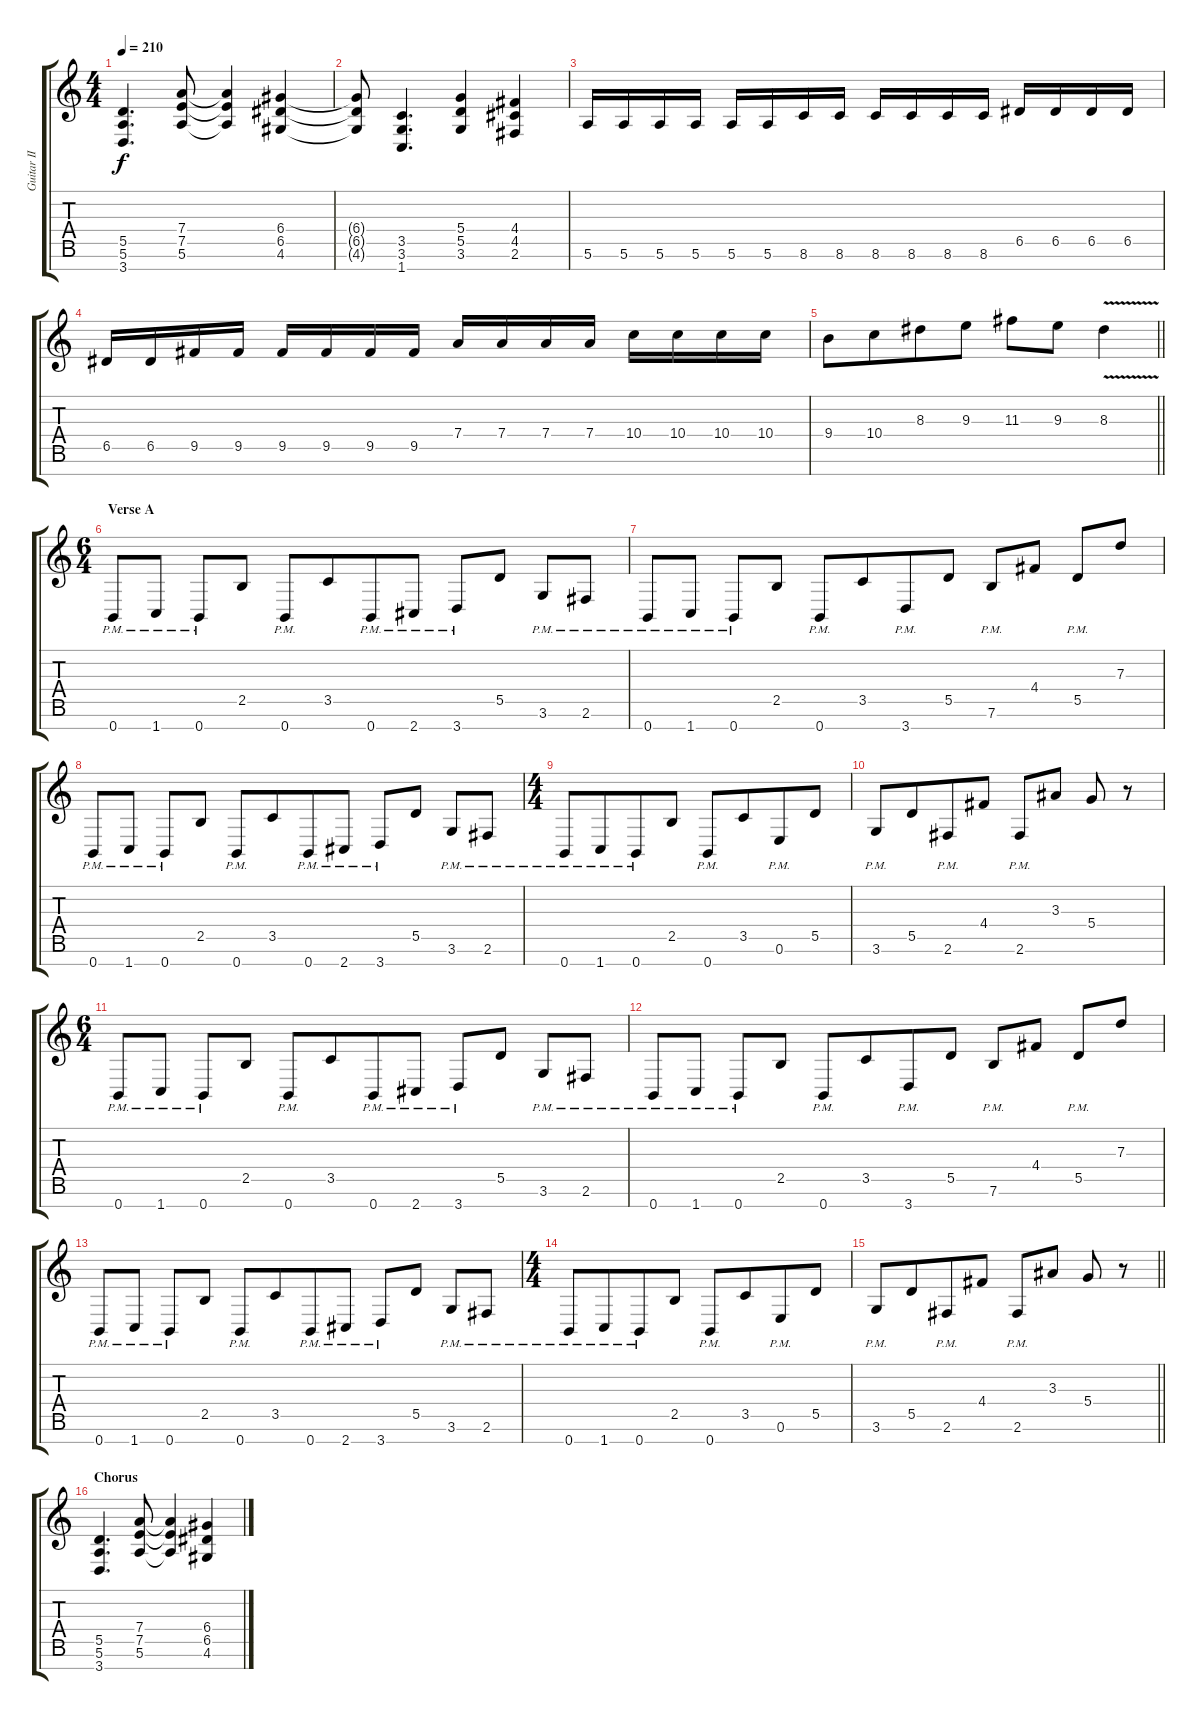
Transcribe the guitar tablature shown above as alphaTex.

\track ("Guitar II" "Guitar II") {instrument distortionguitar}
\staff {score tabs}
\tuning (E4 B3 G3 D3 A2 E2 B1) {hide}
\ts (4 4)
\tempo 210
\clef g2
\ks c
(5.5 5.6 3.7).4{d dy f} (7.4 7.5 5.6).8 (7.4{t} 7.5{t} 5.6{t}).4 (6.4 6.5 4.6).4 |
(6.4{t} 6.5{t} 4.6{t}).8 (3.5 3.6 1.7).4{d} (5.4 5.5 3.6).4 (4.4 4.5 2.6).4 |
5.6.16 5.6.16 5.6.16 5.6.16 5.6.16 5.6.16 8.6.16 8.6.16 8.6.16 8.6.16 8.6.16 8.6.16 6.5.16 6.5.16 6.5.16 6.5.16 |
6.5.16 6.5.16 9.5.16 9.5.16 9.5.16 9.5.16 9.5.16 9.5.16 7.4.16 7.4.16 7.4.16 7.4.16 10.4.16 10.4.16 10.4.16 10.4.16 |
\barLineRight lightlight
9.4.8 10.4.8{beam merge} 8.3.8 9.3.8 11.3.8 9.3.8 8.3{v}.4 |
\ts (6 4)
\section ("" "Verse A")
0.7{pm}.8 1.7{pm}.8 0.7{pm}.8{beam merge} 2.5.8{beam split} 0.7{pm}.8 3.5.8{beam merge} 0.7{pm}.8 2.7{pm}.8{beam split} 3.7{pm}.8{beam merge} 5.5.8 3.6{pm}.8 2.6{pm}.8 |
0.7{pm}.8 1.7{pm}.8 0.7{pm}.8{beam merge} 2.5.8{beam split} 0.7{pm}.8 3.5.8{beam merge} 3.7{pm}.8 5.5.8{beam split} 7.6{pm}.8{beam merge} 4.4.8 5.5{pm}.8 7.3.8 |
0.7{pm}.8 1.7{pm}.8 0.7{pm}.8{beam merge} 2.5.8{beam split} 0.7{pm}.8 3.5.8{beam merge} 0.7{pm}.8 2.7{pm}.8{beam split} 3.7{pm}.8{beam merge} 5.5.8 3.6{pm}.8 2.6{pm}.8 |
\ts (4 4)
0.7{pm}.8 1.7{pm}.8{beam merge} 0.7{pm}.8 2.5.8 0.7{pm}.8 3.5.8{beam merge} 0.6{pm}.8 5.5.8 |
3.6{pm}.8 5.5.8{beam merge} 2.6{pm}.8 4.4.8 2.6{pm}.8 3.3.8 5.4.8 r.8 |
\ts (6 4)
0.7{pm}.8 1.7{pm}.8 0.7{pm}.8{beam merge} 2.5.8{beam split} 0.7{pm}.8 3.5.8{beam merge} 0.7{pm}.8 2.7{pm}.8{beam split} 3.7{pm}.8{beam merge} 5.5.8 3.6{pm}.8 2.6{pm}.8 |
0.7{pm}.8 1.7{pm}.8 0.7{pm}.8{beam merge} 2.5.8{beam split} 0.7{pm}.8 3.5.8{beam merge} 3.7{pm}.8 5.5.8{beam split} 7.6{pm}.8{beam merge} 4.4.8 5.5{pm}.8 7.3.8 |
0.7{pm}.8 1.7{pm}.8 0.7{pm}.8{beam merge} 2.5.8{beam split} 0.7{pm}.8 3.5.8{beam merge} 0.7{pm}.8 2.7{pm}.8{beam split} 3.7{pm}.8{beam merge} 5.5.8 3.6{pm}.8 2.6{pm}.8 |
\ts (4 4)
0.7{pm}.8 1.7{pm}.8{beam merge} 0.7{pm}.8 2.5.8 0.7{pm}.8 3.5.8{beam merge} 0.6{pm}.8 5.5.8 |
\barLineRight lightlight
3.6{pm}.8 5.5.8{beam merge} 2.6{pm}.8 4.4.8 2.6{pm}.8 3.3.8 5.4.8 r.8 |
\section ("" "Chorus")
(5.5 5.6 3.7).4{d} (7.4 7.5 5.6).8 (7.4{t} 7.5{t} 5.6{t}).4 (6.4 6.5 4.6).4
